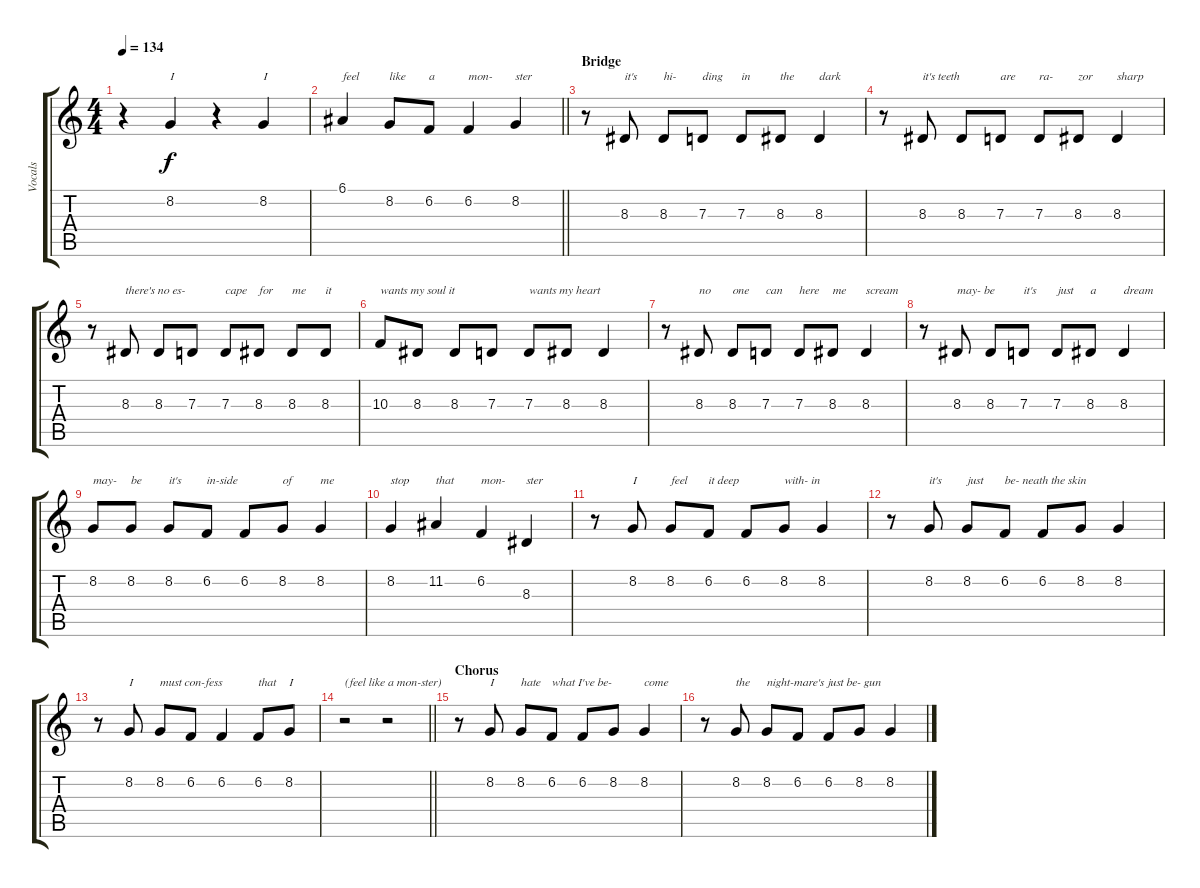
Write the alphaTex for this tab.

\track ("Vocals" "Vocals") {mute instrument lead2sawtooth}
\staff {score tabs}
\tuning (E4 B3 G3 D3 A2 E2) {hide}
\ts (4 4)
\tempo 134
\clef g2
\ks c
r.4{dy f} 8.2.4{txt "I"} r.4 8.2.4{txt "I"} |
\barLineRight lightlight
6.1.4{txt "feel"} 8.2.8{txt "like"} 6.2.8{txt "a"} 6.2.4{txt "mon-"} 8.2.4{txt "ster"} |
\section ("" "Bridge")
r.8 8.3.8{txt "it's"} 8.3.8{txt "hi-"} 7.3.8{txt "ding"} 7.3.8{txt "in"} 8.3.8{txt "the"} 8.3.4{txt "dark"} |
r.8 8.3.8{txt "it's teeth"} 8.3.8 7.3.8{txt "are"} 7.3.8{txt "ra-"} 8.3.8{txt "zor"} 8.3.4{txt "sharp"} |
r.8 8.3.8{txt "there's no es-"} 8.3.8 7.3.8 7.3.8{txt "cape"} 8.3.8{txt "for"} 8.3.8{txt "me"} 8.3.8{txt "it"} |
10.3.8{txt "wants my soul it"} 8.3.8 8.3.8 7.3.8 7.3.8{txt "wants my heart"} 8.3.8 8.3.4 |
r.8 8.3.8{txt "no"} 8.3.8{txt "one"} 7.3.8{txt "can"} 7.3.8{txt "here"} 8.3.8{txt "me"} 8.3.4{txt "scream"} |
r.8 8.3.8{txt "may- be"} 8.3.8 7.3.8{txt "it's"} 7.3.8{txt "just"} 8.3.8{txt "a"} 8.3.4{txt "dream"} |
8.2.8{txt "may-"} 8.2.8{txt "be"} 8.2.8{txt "it's"} 6.2.8{txt "in-side"} 6.2.8 8.2.8{txt "of"} 8.2.4{txt "me"} |
8.2.4{txt "stop"} 11.2.4{txt "that"} 6.2.4{txt "mon-"} 8.3.4{txt "ster"} |
r.8 8.2.8{txt "I"} 8.2.8{txt "feel"} 6.2.8{txt "it deep"} 6.2.8 8.2.8{txt "with- in"} 8.2.4 |
r.8 8.2.8{txt "it's"} 8.2.8{txt "just"} 6.2.8{txt "be- neath the skin"} 6.2.8 8.2.8 8.2.4 |
r.8 8.2.8{txt "I"} 8.2.8{txt "must con-fess"} 6.2.8 6.2.4 6.2.8{txt "that"} 8.2.8{txt "I"} |
\barLineRight lightlight
r.2{txt "(feel like a mon-ster)"} r.2 |
\section ("" "Chorus")
r.8 8.2.8{txt "I"} 8.2.8{txt "hate"} 6.2.8{txt "what I've be-"} 6.2.8 8.2.8 8.2.4{txt "come"} |
r.8 8.2.8{txt "the"} 8.2.8{txt "night-mare's just be- gun"} 6.2.8 6.2.8 8.2.8 8.2.4
